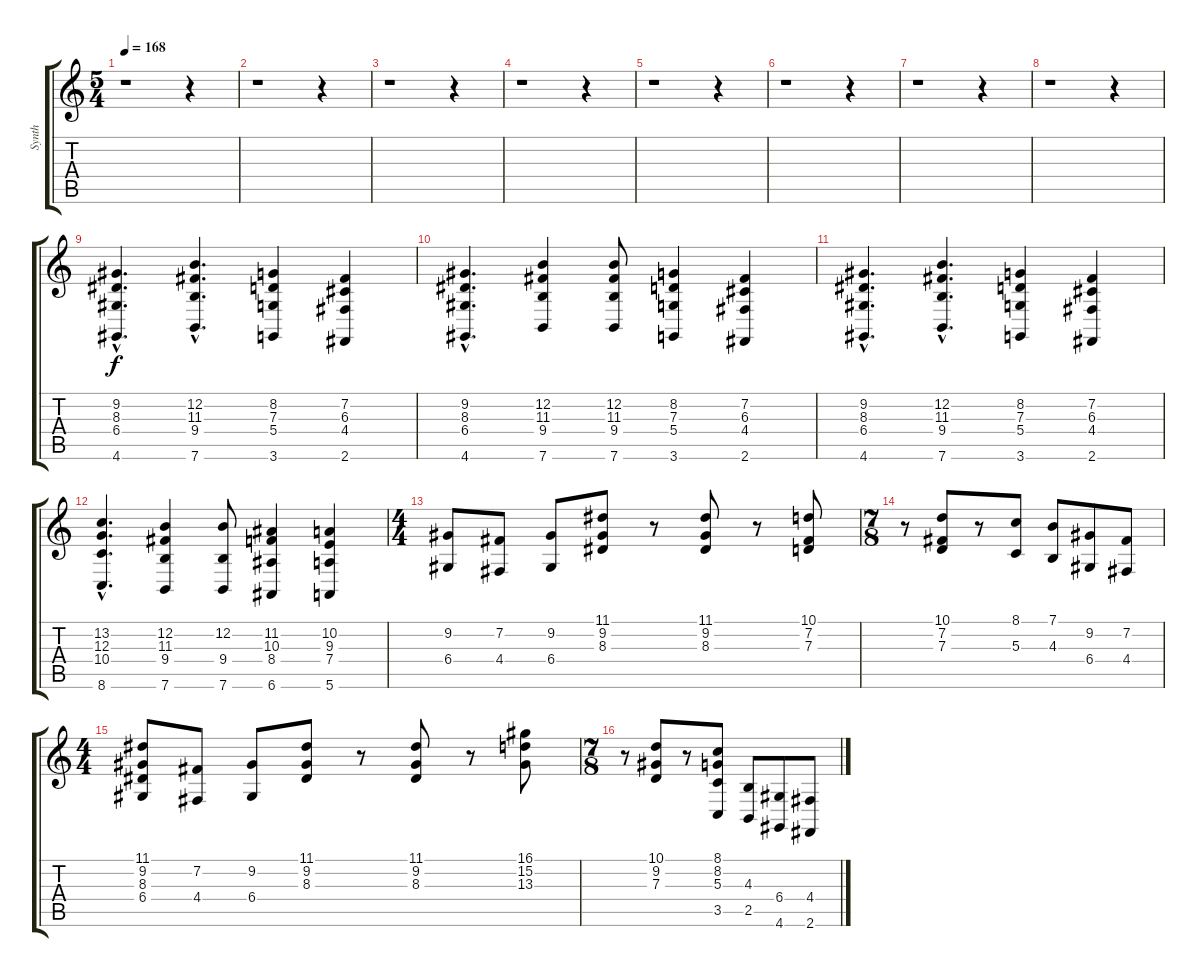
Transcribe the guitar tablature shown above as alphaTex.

\track ("Synth" "Synth") {instrument stringensemble1}
\staff {score tabs}
\tuning (E4 B3 G3 D3 A2 E2) {hide}
\ts (5 4)
\tempo 168
\clef g2
\ks c
r.1{dy f instrument stringensemble1} r.4 |
r.1 r.4 |
r.1 r.4 |
r.1 r.4 |
r.1 r.4 |
r.1 r.4 |
r.1 r.4 |
r.1 r.4 |
(9.2{hac} 8.3{hac} 6.4{hac} 4.6{hac}).4{d volume 9 instrument percussiveorgan} (12.2{hac} 11.3{hac} 9.4{hac} 7.6{hac}).4{d} (8.2 7.3 5.4 3.6).4 (7.2 6.3 4.4 2.6).4 |
(9.2{hac} 8.3{hac} 6.4{hac} 4.6{hac}).4{d} (12.2 11.3 9.4 7.6).4 (12.2 11.3 9.4 7.6).8 (8.2 7.3 5.4 3.6).4 (7.2 6.3 4.4 2.6).4 |
(9.2{hac} 8.3{hac} 6.4{hac} 4.6{hac}).4{d} (12.2{hac} 11.3{hac} 9.4{hac} 7.6{hac}).4{d} (8.2 7.3 5.4 3.6).4 (7.2 6.3 4.4 2.6).4 |
(13.2{hac} 12.3{hac} 10.4{hac} 8.6{hac}).4{d} (12.2 11.3 9.4 7.6).4 (12.2 9.4 7.6).8 (11.2 10.3 8.4 6.6).4 (10.2 9.3 7.4 5.6).4 |
\ts (4 4)
(9.2 6.4).8{instrument stringensemble1} (7.2 4.4).8 (9.2 6.4).8 (11.1 9.2 8.3).8 r.8 (11.1 9.2 8.3).8 r.8 (10.1 7.2 7.3).8 |
\ts (7 8)
r.8 (10.1 7.2 7.3).8 r.8 (8.1 5.3).8 (7.1 4.3).8 (9.2 6.4).8 (7.2 4.4).8 |
\ts (4 4)
(11.1 9.2 8.3 6.4).8 (7.2 4.4).8 (9.2 6.4).8 (11.1 9.2 8.3).8 r.8 (11.1 9.2 8.3).8 r.8 (16.1 15.2 13.3).8 |
\ts (7 8)
r.8 (10.1 9.2 7.3).8 r.8 (8.1 8.2 5.3 3.5).8 (4.3 2.5).8 (6.4 4.6).8 (4.4 2.6).8
